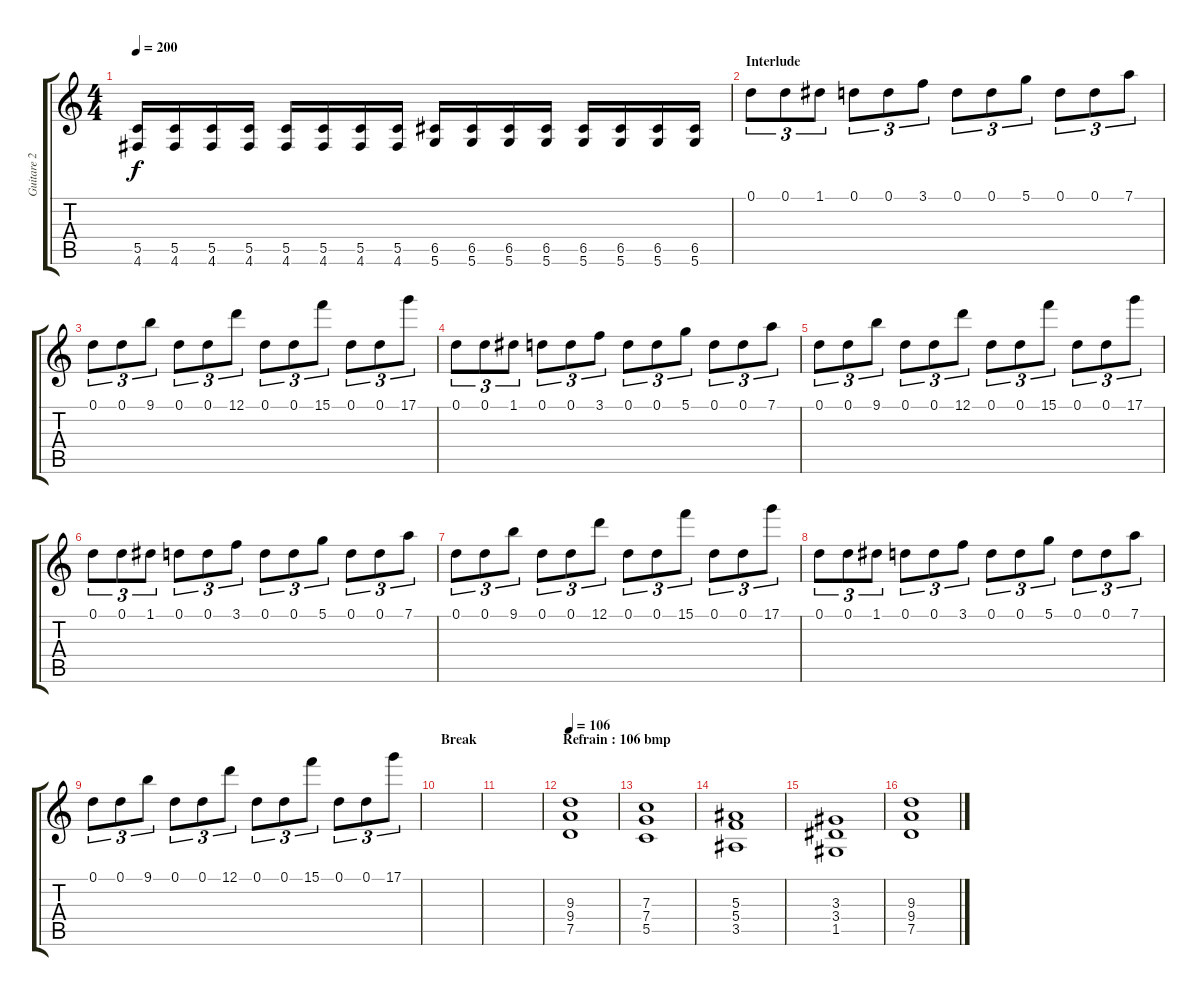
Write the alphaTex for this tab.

\track ("Guitare 2" "Guitare 2") {instrument distortionguitar}
\staff {score tabs}
\tuning (D4 A3 F3 C3 G2 D2) {hide}
\ts (4 4)
\tempo 200
\clef g2
\ks c
(5.5 4.6).16{dy f} (5.5 4.6).16 (5.5 4.6).16 (5.5 4.6).16 (5.5 4.6).16 (5.5 4.6).16 (5.5 4.6).16 (5.5 4.6).16 (6.5 5.6).16 (6.5 5.6).16 (6.5 5.6).16 (6.5 5.6).16 (6.5 5.6).16 (6.5 5.6).16 (6.5 5.6).16 (6.5 5.6).16 |
\section ("" "Interlude")
0.1.8{tu (3 2)} 0.1.8{tu (3 2)} 1.1.8{tu (3 2)} 0.1.8{tu (3 2)} 0.1.8{tu (3 2)} 3.1.8{tu (3 2)} 0.1.8{tu (3 2)} 0.1.8{tu (3 2)} 5.1.8{tu (3 2)} 0.1.8{tu (3 2)} 0.1.8{tu (3 2)} 7.1.8{tu (3 2)} |
0.1.8{tu (3 2)} 0.1.8{tu (3 2)} 9.1.8{tu (3 2)} 0.1.8{tu (3 2)} 0.1.8{tu (3 2)} 12.1.8{tu (3 2)} 0.1.8{tu (3 2)} 0.1.8{tu (3 2)} 15.1.8{tu (3 2)} 0.1.8{tu (3 2)} 0.1.8{tu (3 2)} 17.1.8{tu (3 2)} |
0.1.8{tu (3 2)} 0.1.8{tu (3 2)} 1.1.8{tu (3 2)} 0.1.8{tu (3 2)} 0.1.8{tu (3 2)} 3.1.8{tu (3 2)} 0.1.8{tu (3 2)} 0.1.8{tu (3 2)} 5.1.8{tu (3 2)} 0.1.8{tu (3 2)} 0.1.8{tu (3 2)} 7.1.8{tu (3 2)} |
0.1.8{tu (3 2)} 0.1.8{tu (3 2)} 9.1.8{tu (3 2)} 0.1.8{tu (3 2)} 0.1.8{tu (3 2)} 12.1.8{tu (3 2)} 0.1.8{tu (3 2)} 0.1.8{tu (3 2)} 15.1.8{tu (3 2)} 0.1.8{tu (3 2)} 0.1.8{tu (3 2)} 17.1.8{tu (3 2)} |
0.1.8{tu (3 2)} 0.1.8{tu (3 2)} 1.1.8{tu (3 2)} 0.1.8{tu (3 2)} 0.1.8{tu (3 2)} 3.1.8{tu (3 2)} 0.1.8{tu (3 2)} 0.1.8{tu (3 2)} 5.1.8{tu (3 2)} 0.1.8{tu (3 2)} 0.1.8{tu (3 2)} 7.1.8{tu (3 2)} |
0.1.8{tu (3 2)} 0.1.8{tu (3 2)} 9.1.8{tu (3 2)} 0.1.8{tu (3 2)} 0.1.8{tu (3 2)} 12.1.8{tu (3 2)} 0.1.8{tu (3 2)} 0.1.8{tu (3 2)} 15.1.8{tu (3 2)} 0.1.8{tu (3 2)} 0.1.8{tu (3 2)} 17.1.8{tu (3 2)} |
0.1.8{tu (3 2)} 0.1.8{tu (3 2)} 1.1.8{tu (3 2)} 0.1.8{tu (3 2)} 0.1.8{tu (3 2)} 3.1.8{tu (3 2)} 0.1.8{tu (3 2)} 0.1.8{tu (3 2)} 5.1.8{tu (3 2)} 0.1.8{tu (3 2)} 0.1.8{tu (3 2)} 7.1.8{tu (3 2)} |
0.1.8{tu (3 2)} 0.1.8{tu (3 2)} 9.1.8{tu (3 2)} 0.1.8{tu (3 2)} 0.1.8{tu (3 2)} 12.1.8{tu (3 2)} 0.1.8{tu (3 2)} 0.1.8{tu (3 2)} 15.1.8{tu (3 2)} 0.1.8{tu (3 2)} 0.1.8{tu (3 2)} 17.1.8{tu (3 2)} |
\section ("" "Break")
|
|
\section ("" "Refrain : 106 bmp")
\tempo 106
(9.3 9.4 7.5).1{volume 14} |
(7.3 7.4 5.5).1 |
(5.3 5.4 3.5).1 |
(3.3 3.4 1.5).1 |
(9.3 9.4 7.5).1{volume 14}
